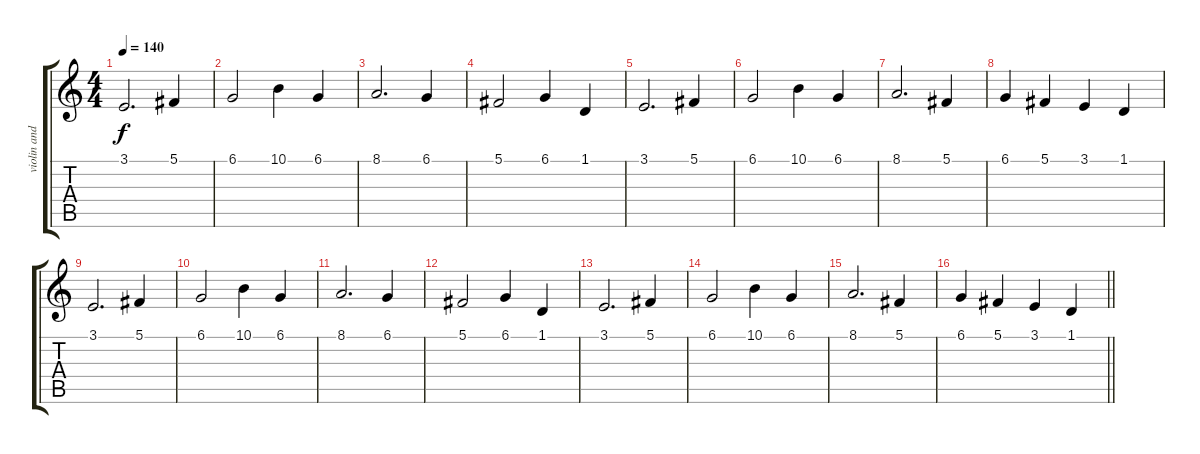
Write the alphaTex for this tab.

\track ("violin and hurdy gurdy" "violin and") {instrument violin}
\staff {score tabs}
\tuning (Db4 Ab3 E3 B2 Gb2 B1) {hide}
\ts (4 4)
\tempo 140
\clef g2
\ks c
3.1.2{d dy f} 5.1.4 |
6.1.2 10.1.4 6.1.4 |
8.1.2{d} 6.1.4 |
5.1.2 6.1.4 1.1.4 |
3.1.2{d} 5.1.4 |
6.1.2 10.1.4 6.1.4 |
8.1.2{d} 5.1.4 |
6.1.4 5.1.4 3.1.4 1.1.4 |
3.1.2{d} 5.1.4 |
6.1.2 10.1.4 6.1.4 |
8.1.2{d} 6.1.4 |
5.1.2 6.1.4 1.1.4 |
3.1.2{d} 5.1.4 |
6.1.2 10.1.4 6.1.4 |
8.1.2{d} 5.1.4 |
\barLineRight lightlight
6.1.4 5.1.4 3.1.4 1.1.4
